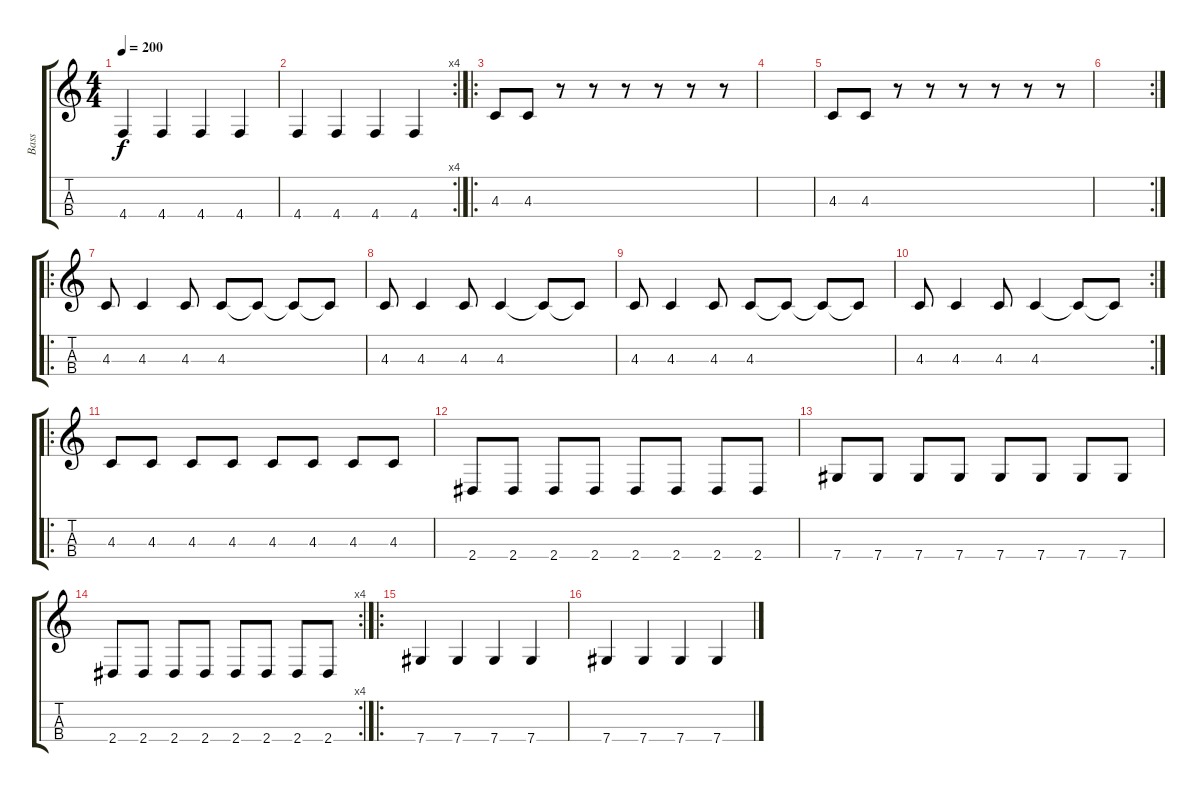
\track ("Bass" "Bass") {instrument electricbasspick}
\staff {score tabs}
\tuning (Gb2 Db3 Ab2 Db2) {hide}
\ts (4 4)
\tempo 200
\clef g2
\ks c
4.4.4{dy f} 4.4.4 4.4.4 4.4.4 |
\rc 4
4.4.4 4.4.4 4.4.4 4.4.4 |
\ro
4.3.8 4.3.8 r.8 r.8 r.8 r.8 r.8 r.8 |
|
4.3.8 4.3.8 r.8 r.8 r.8 r.8 r.8 r.8 |
\rc 2
|
\ro
4.3.8 4.3.4 4.3.8 4.3.8 4.3{t}.8 4.3{t}.8 4.3{t}.8 |
4.3.8 4.3.4 4.3.8 4.3.4 4.3{t}.8 4.3{t}.8 |
4.3.8 4.3.4 4.3.8 4.3.8 4.3{t}.8 4.3{t}.8 4.3{t}.8 |
\rc 2
4.3.8 4.3.4 4.3.8 4.3.4 4.3{t}.8 4.3{t}.8 |
\ro
4.3.8 4.3.8 4.3.8 4.3.8 4.3.8 4.3.8 4.3.8 4.3.8 |
2.4.8 2.4.8 2.4.8 2.4.8 2.4.8 2.4.8 2.4.8 2.4.8 |
7.4.8 7.4.8 7.4.8 7.4.8 7.4.8 7.4.8 7.4.8 7.4.8 |
\rc 4
2.4.8 2.4.8 2.4.8 2.4.8 2.4.8 2.4.8 2.4.8 2.4.8 |
\ro
7.4.4 7.4.4 7.4.4 7.4.4 |
7.4.4 7.4.4 7.4.4 7.4.4
